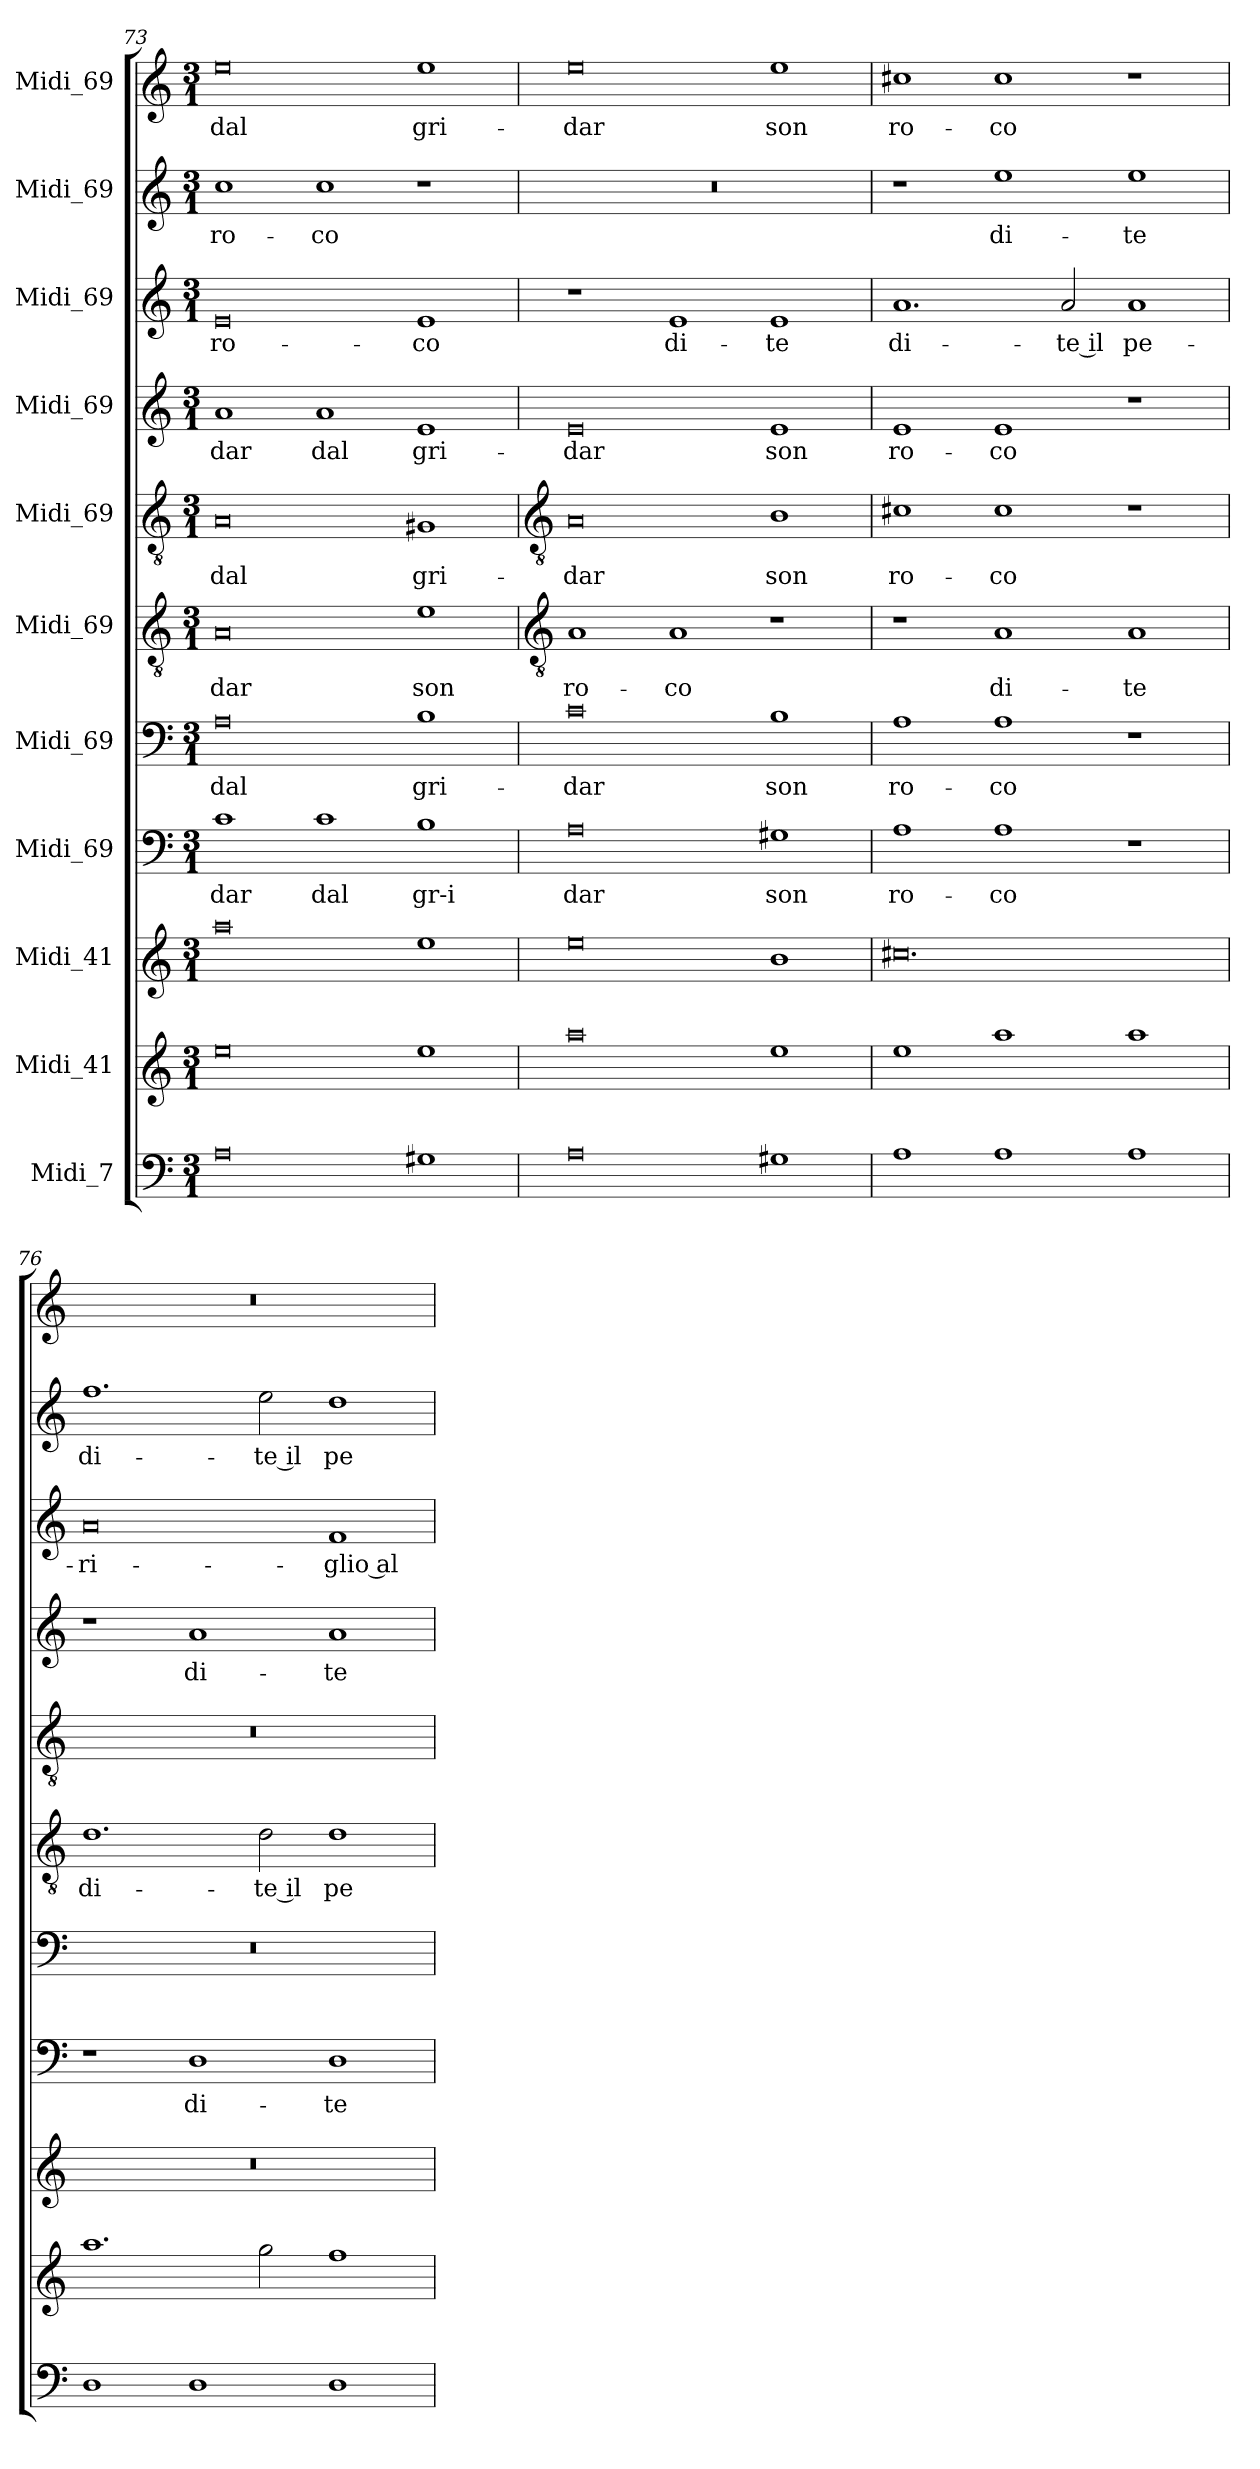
**kern	**kern	**kern	**kern	**text	**kern	**text	**kern	**text	**kern	**text	**kern	**text	**kern	**text	**kern	**text	**kern	**text
*part11	*part10	*part9	*part8	*part8	*part7	*part7	*part6	*part6	*part5	*part5	*part4	*part4	*part3	*part3	*part2	*part2	*part1	*part1
*staff11	*staff10	*staff9	*staff8	*staff8	*staff7	*staff7	*staff6	*staff6	*staff5	*staff5	*staff4	*staff4	*staff3	*staff3	*staff2	*staff2	*staff1	*staff1
*I"Midi_7	*I"Midi_41	*I"Midi_41	*I"Midi_69	*	*I"Midi_69	*	*I"Midi_69	*	*I"Midi_69	*	*I"Midi_69	*	*I"Midi_69	*	*I"Midi_69	*	*I"Midi_69	*
*clefF4	*clefG2	*clefG2	*clefF4	*	*clefF4	*	*clefGv2	*	*clefGv2	*	*clefG2	*	*clefG2	*	*clefG2	*	*clefG2	*
*k[]	*k[]	*k[]	*k[]	*	*k[]	*	*k[]	*	*k[]	*	*k[]	*	*k[]	*	*k[]	*	*k[]	*
*C:	*C:	*C:	*C:	*	*C:	*	*C:	*	*C:	*	*C:	*	*C:	*	*C:	*	*C:	*
*M3/1	*M3/1	*M3/1	*M3/1	*	*M3/1	*	*M3/1	*	*M3/1	*	*M3/1	*	*M3/1	*	*M3/1	*	*M3/1	*
=73	=73	=73	=73	=73	=73	=73	=73	=73	=73	=73	=73	=73	=73	=73	=73	=73	=73	=73
!	!	!	!	!LO:LY:b	!	!LO:LY:b	!	!LO:LY:b	!	!LO:LY:b	!	!LO:LY:b	!	!LO:LY:b	!	!LO:LY:b	!	!LO:LY:b
0A	0ee	0aa	1c	-dar	0A	dal	0A	-dar	0A	dal	1a	-dar	0e	ro-	1cc	ro-	0ee	dal
!	!	!	!	!LO:LY:b	!	!	!	!	!	!	!	!LO:LY:b	!	!	!	!LO:LY:b	!	!
.	.	.	1c	dal	.	.	.	.	.	.	1a	dal	.	.	1cc	-co	.	.
!	!	!	!	!LO:LY:b	!	!LO:LY:b	!	!LO:LY:b	!	!LO:LY:b	!	!LO:LY:b	!	!LO:LY:b	!	!	!	!LO:LY:b
1G#X	1ee	1ee	1B	gr-i	1B	gri-	1e	son	1G#X	gri-	1e	gri-	1e	-co	1r	.	1ee	gri-
!!LO:LB:g=z
=74	=74	=74	=74	=74	=74	=74	=74	=74	=74	=74	=74	=74	=74	=74	=74	=74	=74	=74
*	*	*	*	*	*	*	*clefGv2	*	*clefGv2	*	*	*	*	*	*	*	*	*
!	!	!	!	!LO:LY:b	!	!LO:LY:b	!	!LO:LY:b	!	!LO:LY:b	!	!LO:LY:b	!	!	!LO:N:vis=0	!	!	!LO:LY:b
0A	0aa	0ee	0A	dar	0c	-dar	1A	ro-	0A	-dar	0e	-dar	1r	.	0.r	.	0ee	-dar
!	!	!	!	!	!	!	!	!LO:LY:b	!	!	!	!	!	!LO:LY:b	!	!	!	!
.	.	.	.	.	.	.	1A	-co	.	.	.	.	1e	di-	.	.	.	.
!	!	!	!	!LO:LY:b	!	!LO:LY:b	!	!	!	!LO:LY:b	!	!LO:LY:b	!	!LO:LY:b	!	!	!	!LO:LY:b
1G#X	1ee	1b	1G#X	son	1B	son	1r	.	1B	son	1e	son	1e	-te	.	.	1ee	son
=75	=75	=75	=75	=75	=75	=75	=75	=75	=75	=75	=75	=75	=75	=75	=75	=75	=75	=75
!	!	!	!	!LO:LY:b	!	!LO:LY:b	!	!	!	!LO:LY:b	!	!LO:LY:b	!	!LO:LY:b	!	!	!	!LO:LY:b
1A	1ee	0.cc#X	1A	ro-	1A	ro-	1r	.	1c#X	ro-	1e	ro-	1.a	di-	1r	.	1cc#X	ro-
!	!	!	!	!LO:LY:b	!	!LO:LY:b	!	!LO:LY:b	!	!LO:LY:b	!	!LO:LY:b	!	!	!	!LO:LY:b	!	!LO:LY:b
1A	1aa	.	1A	-co	1A	-co	1A	di-	1c#	-co	1e	-co	.	.	1ee	di-	1cc#	-co
!	!	!	!	!	!	!	!	!	!	!	!	!	!	!LO:LY:b	!	!	!	!
.	.	.	.	.	.	.	.	.	.	.	.	.	2a	-te il	.	.	.	.
!	!	!	!	!	!	!	!	!LO:LY:b	!	!	!	!	!	!LO:LY:b	!	!LO:LY:b	!	!
1A	1aa	.	1r	.	1r	.	1A	-te	1r	.	1r	.	1a	pe-	1ee	-te	1r	.
=76	=76	=76	=76	=76	=76	=76	=76	=76	=76	=76	=76	=76	=76	=76	=76	=76	=76	=76
!	!	!LO:N:vis=0	!	!	!LO:N:vis=0	!	!	!LO:LY:b	!LO:N:vis=0	!	!	!	!	!LO:LY:b	!	!LO:LY:b	!LO:N:vis=0	!
1D	1.aa	0.r	1r	.	0.r	.	1.d	di-	0.r	.	1r	.	0a	-ri-	1.ff	di-	0.r	.
!	!	!	!	!LO:LY:b	!	!	!	!	!	!	!	!LO:LY:b	!	!	!	!	!	!
1D	.	.	1D	di-	.	.	.	.	.	.	1a	di-	.	.	.	.	.	.
!	!	!	!	!	!	!	!	!LO:LY:b	!	!	!	!	!	!	!	!LO:LY:b	!	!
.	2gg	.	.	.	.	.	2d	-te il	.	.	.	.	.	.	2ee	-te il	.	.
!	!	!	!	!LO:LY:b	!	!	!	!LO:LY:b	!	!	!	!LO:LY:b	!	!LO:LY:b	!	!LO:LY:b	!	!
1D	1ff	.	1D	-te	.	.	1d	pe-	.	.	1a	-te	1f	-glio al-	1dd	pe-	.	.
=	=	=	=	=	=	=	=	=	=	=	=	=	=	=	=	=	=	=
*-	*-	*-	*-	*-	*-	*-	*-	*-	*-	*-	*-	*-	*-	*-	*-	*-	*-	*-
